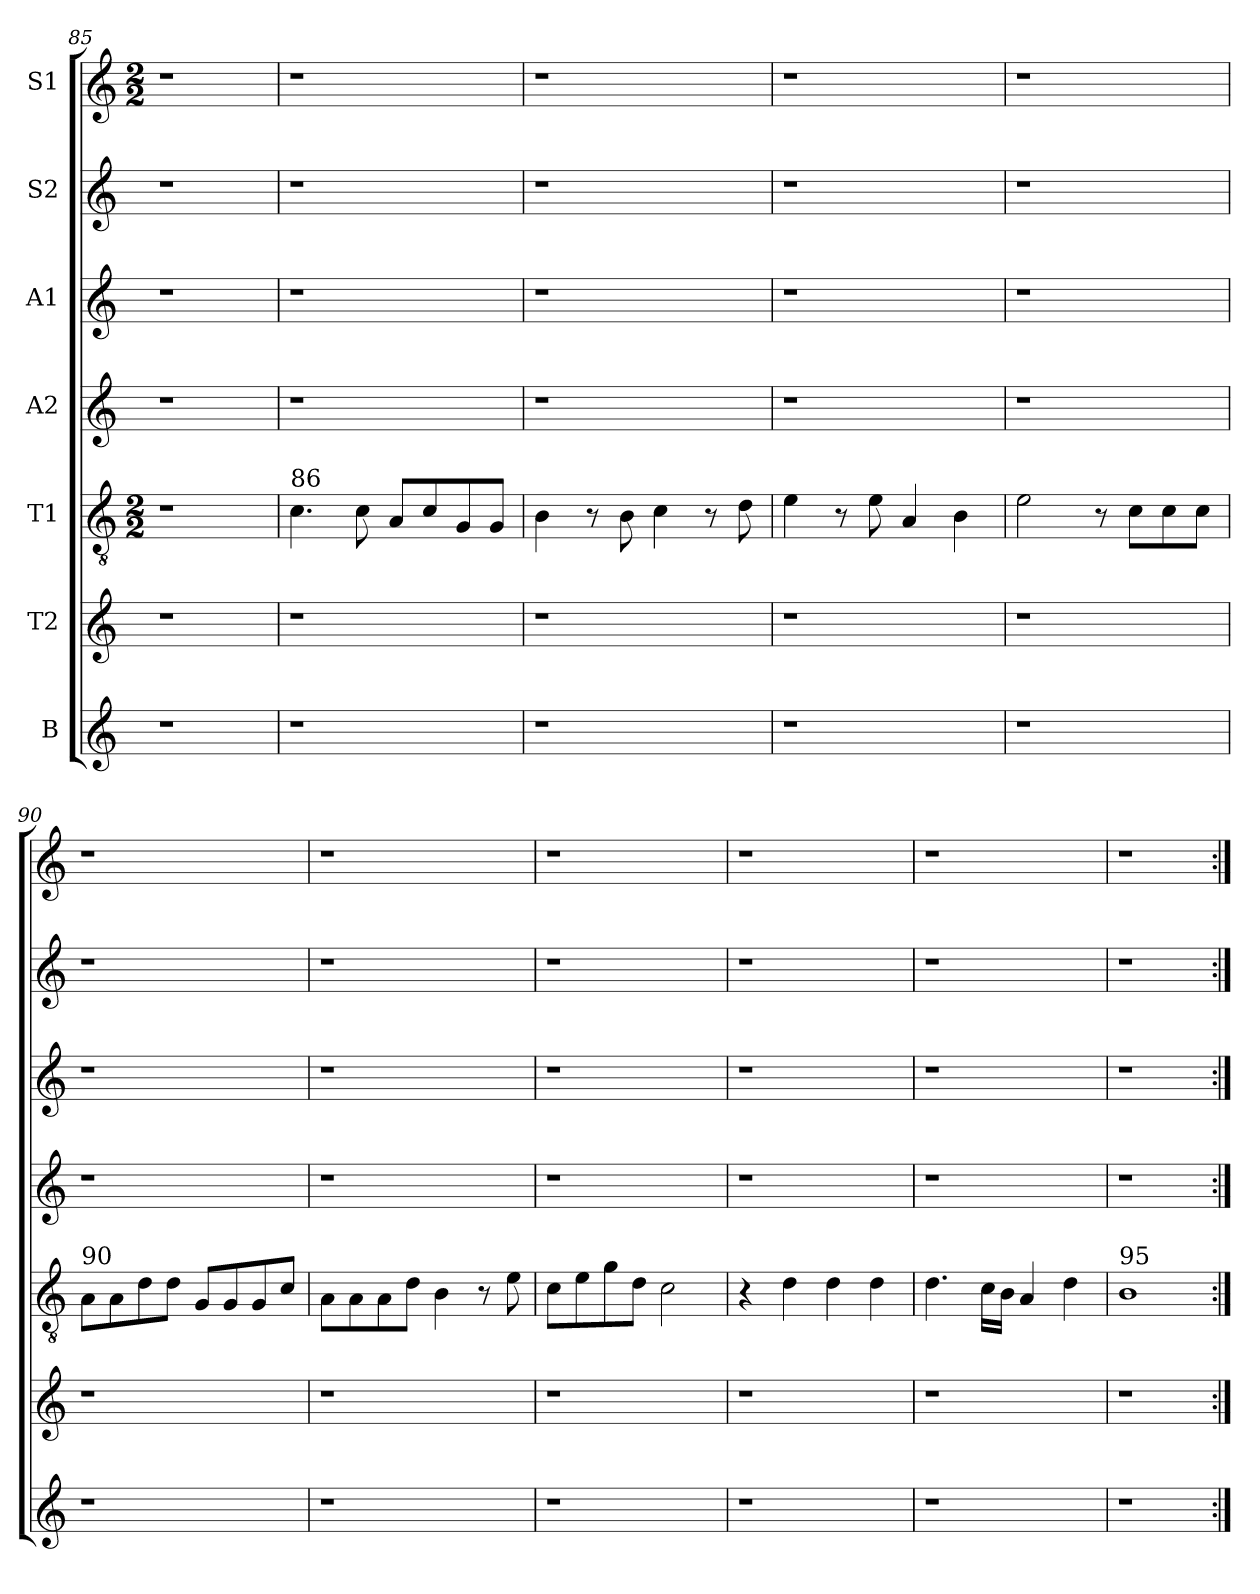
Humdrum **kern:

**kern	**kern	**kern	**kern	**kern	**kern	**kern
*part7	*part6	*part5	*part4	*part3	*part2	*part1
*staff7	*staff6	*staff5	*staff4	*staff3	*staff2	*staff1
*I"B	*I"T2	*I"T1	*I"A2	*I"A1	*I"S2	*I"S1
*clefG2	*clefG2	*clefGv2	*clefG2	*clefG2	*clefG2	*clefG2
*ITrd-7c-12	*ITrd-7c-12	*ITrd-7c-12	*ITrd-7c-12	*ITrd-7c-12	*ITrd-7c-12	*ITrd-7c-12
*k[]	*k[]	*k[]	*k[]	*k[]	*k[]	*k[]
*	*	*M2/2	*	*	*	*M2/2
=85	=85	=85	=85	=85	=85	=85
1r	1r	1r	1r	1r	1r	1r
!!LO:PB:g=z
=86	=86	=86	=86	=86	=86	=86
!	!	!LO:TX:a:t=86	!	!	!	!
1r	1r	4.cc\	1r	1r	1r	1r
.	.	8cc\	.	.	.	.
.	.	8a/L	.	.	.	.
.	.	8cc/	.	.	.	.
.	.	8g/	.	.	.	.
.	.	8g/J	.	.	.	.
=87	=87	=87	=87	=87	=87	=87
1r	1r	4b\	1r	1r	1r	1r
.	.	8r	.	.	.	.
.	.	8b\	.	.	.	.
.	.	4cc\	.	.	.	.
.	.	8r	.	.	.	.
.	.	8dd\	.	.	.	.
=88	=88	=88	=88	=88	=88	=88
1r	1r	4ee\	1r	1r	1r	1r
.	.	8r	.	.	.	.
.	.	8ee\	.	.	.	.
.	.	4a/	.	.	.	.
.	.	4b\	.	.	.	.
=89	=89	=89	=89	=89	=89	=89
1r	1r	2ee\	1r	1r	1r	1r
.	.	8r	.	.	.	.
.	.	8cc\L	.	.	.	.
.	.	8cc\	.	.	.	.
.	.	8cc\J	.	.	.	.
=90	=90	=90	=90	=90	=90	=90
!	!	!LO:TX:a:t=90	!	!	!	!
1r	1r	8a\L	1r	1r	1r	1r
.	.	8a\	.	.	.	.
.	.	8dd\	.	.	.	.
.	.	8dd\J	.	.	.	.
.	.	8g/L	.	.	.	.
.	.	8g/	.	.	.	.
.	.	8g/	.	.	.	.
.	.	8cc/J	.	.	.	.
!!LO:LB:g=z
=91	=91	=91	=91	=91	=91	=91
1r	1r	8a\L	1r	1r	1r	1r
.	.	8a\	.	.	.	.
.	.	8a\	.	.	.	.
.	.	8dd\J	.	.	.	.
.	.	4b\	.	.	.	.
.	.	8r	.	.	.	.
.	.	8ee\	.	.	.	.
=92	=92	=92	=92	=92	=92	=92
1r	1r	8cc\L	1r	1r	1r	1r
.	.	8ee\	.	.	.	.
.	.	8gg\	.	.	.	.
.	.	8dd\J	.	.	.	.
.	.	2cc\	.	.	.	.
=93	=93	=93	=93	=93	=93	=93
1r	1r	4r	1r	1r	1r	1r
.	.	4dd\	.	.	.	.
.	.	4dd\	.	.	.	.
.	.	4dd\	.	.	.	.
=94	=94	=94	=94	=94	=94	=94
1r	1r	4.dd\	1r	1r	1r	1r
.	.	16cc\LL	.	.	.	.
.	.	16b\JJ	.	.	.	.
.	.	4a/	.	.	.	.
.	.	4dd\	.	.	.	.
=95	=95	=95	=95	=95	=95	=95
!	!	!LO:TX:a:t=95	!	!	!	!
1r	1r	1b	1r	1r	1r	1r
=:|!	=:|!	=:|!	=:|!	=:|!	=:|!	=:|!
*-	*-	*-	*-	*-	*-	*-
